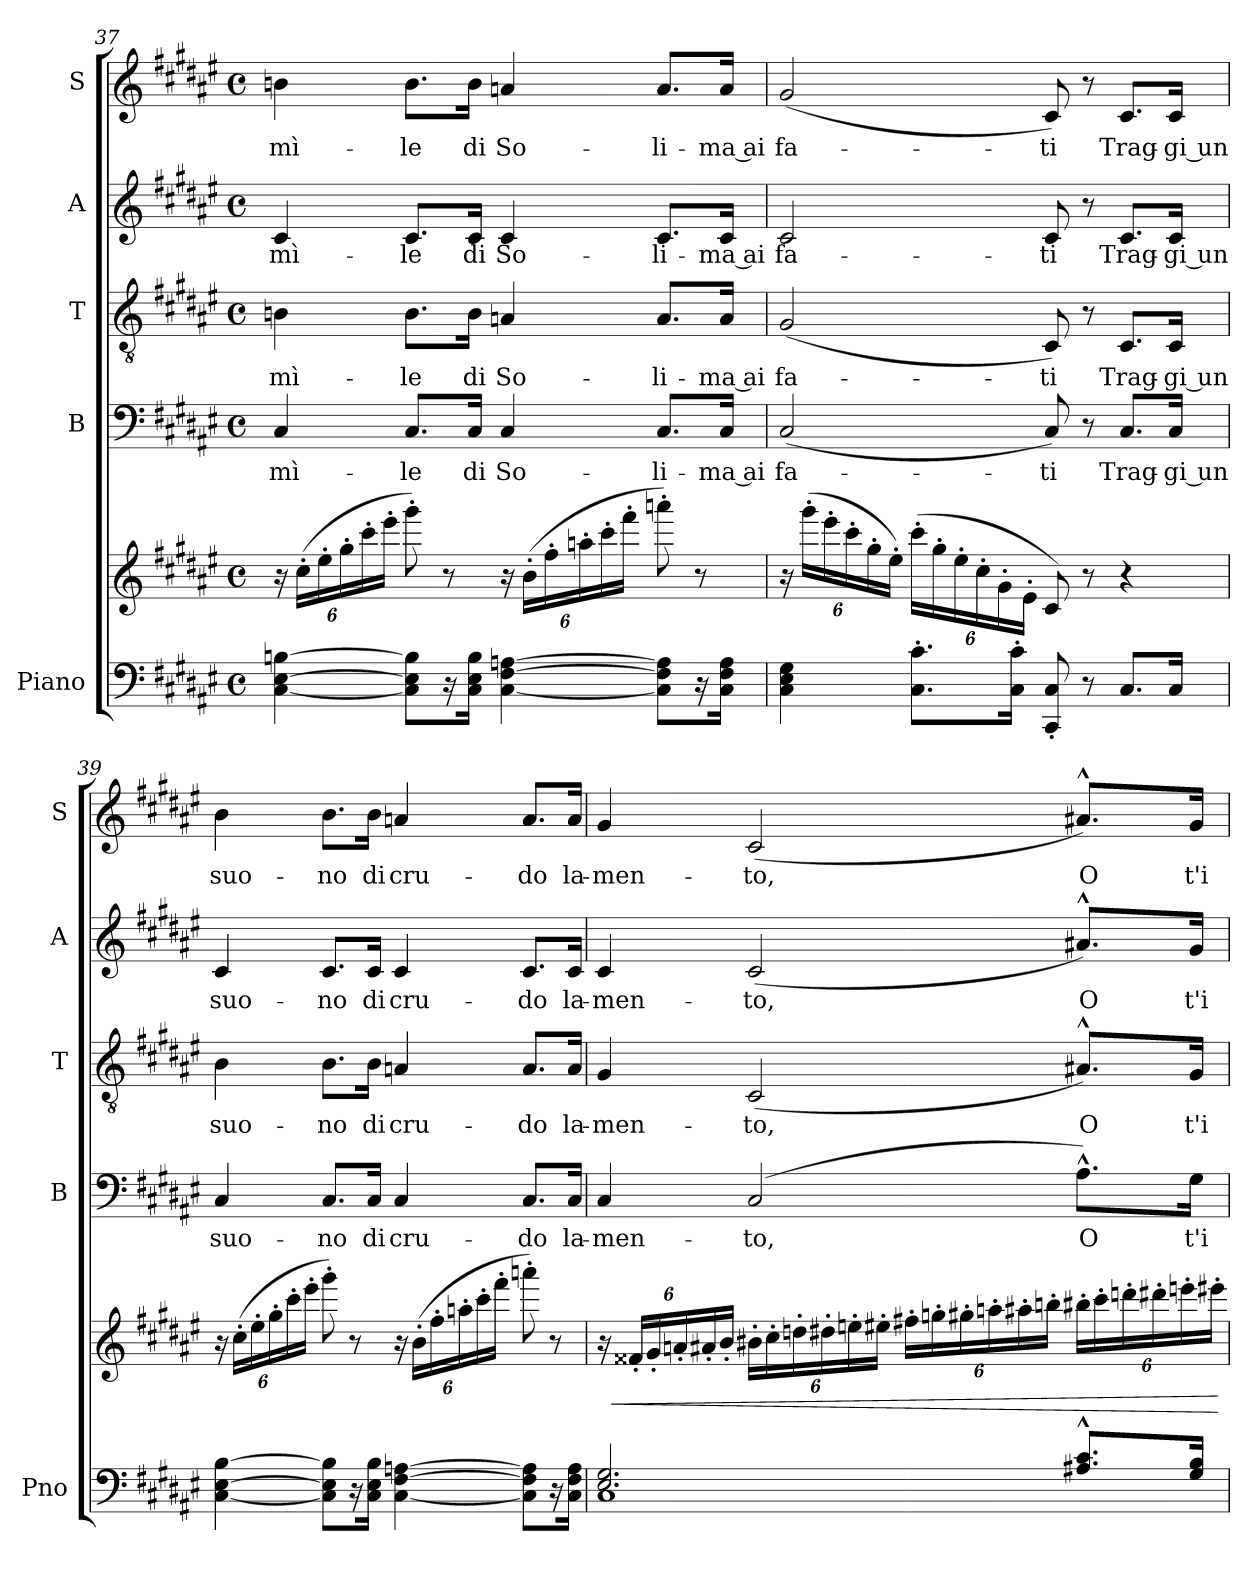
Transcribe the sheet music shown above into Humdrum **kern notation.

**kern	**kern	**dynam	**kern	**text	**kern	**text	**kern	**text	**kern	**text
*part5	*part5	*part5	*part4	*part4	*part3	*part3	*part2	*part2	*part1	*part1
*staff6	*staff5	*staff5/6	*staff4	*staff4	*staff3	*staff3	*staff2	*staff2	*staff1	*staff1
*I"Piano	*	*	*I"B	*	*I"T	*	*I"A	*	*I"S	*
*I'Pno	*	*	*I'B	*	*I'T	*	*I'A	*	*I'S	*
*clefF4	*clefG2	*	*clefF4	*	*clefGv2	*	*clefG2	*	*clefG2	*
*k[f#c#g#d#a#e#]	*k[f#c#g#d#a#e#]	*	*k[f#c#g#d#a#e#]	*	*k[f#c#g#d#a#e#]	*	*k[f#c#g#d#a#e#]	*	*k[f#c#g#d#a#e#]	*
*M4/4	*M4/4	*	*M4/4	*	*M4/4	*	*M4/4	*	*M4/4	*
*met(c)	*met(c)	*	*met(c)	*	*met(c)	*	*met(c)	*	*met(c)	*
*	*Xbrackettup	*	*	*	*	*	*	*	*	*
=37	=37	=37	=37	=37	=37	=37	=37	=37	=37	=37
!	!	!	!	!LO:LY:b:color=#0000FF	!	!LO:LY:b:color=#0000FF	!	!LO:LY:b:color=#0000FF	!	!LO:LY:b:color=#0000FF
[4C#\ [4E#\ [4Bn\	24r	.	4C#/	-mì-	4Bn\	-mì-	4c#/	-mì-	4bn\	-mì-
.	(>24cc#'\LL	.	.	.	.	.	.	.	.	.
.	24ee#'\	.	.	.	.	.	.	.	.	.
.	24gg#'\	.	.	.	.	.	.	.	.	.
.	24ccc#'\	.	.	.	.	.	.	.	.	.
.	24eee#'\JJ	.	.	.	.	.	.	.	.	.
!	!	!	!	!LO:LY:b:color=#0000FF	!	!LO:LY:b:color=#0000FF	!	!LO:LY:b:color=#0000FF	!	!LO:LY:b:color=#0000FF
8C#\] 8E#\] 8B\]L	8ggg#'\)	.	8.C#/L	-le	8.B\L	-le	8.c#/L	-le	8.b\L	-le
16r	8r	.	.	.	.	.	.	.	.	.
!	!	!	!	!LO:LY:b:color=#0000FF	!	!LO:LY:b:color=#0000FF	!	!LO:LY:b:color=#0000FF	!	!LO:LY:b:color=#0000FF
16C#\ 16E#\ 16B\Jk	.	.	16C#/Jk	di	16B\Jk	di	16c#/Jk	di	16b\Jk	di
!	!	!	!	!LO:LY:b:color=#0000FF	!	!LO:LY:b:color=#0000FF	!	!LO:LY:b:color=#0000FF	!	!LO:LY:b:color=#0000FF
[4C#\ [4F#\ [4An\	24r	.	4C#/	So-	4An/	So-	4c#/	So-	4an/	So-
.	(>24b'\LL	.	.	.	.	.	.	.	.	.
.	24ff#'\	.	.	.	.	.	.	.	.	.
.	24aan'\	.	.	.	.	.	.	.	.	.
.	24ccc#'\	.	.	.	.	.	.	.	.	.
.	24fff#'\JJ	.	.	.	.	.	.	.	.	.
!	!	!	!	!LO:LY:b:color=#0000FF	!	!LO:LY:b:color=#0000FF	!	!LO:LY:b:color=#0000FF	!	!LO:LY:b:color=#0000FF
8C#\] 8F#\] 8A\]L	8aaan'\)	.	8.C#/L	-li-	8.A/L	-li-	8.c#/L	-li-	8.a/L	-li-
16r	8r	.	.	.	.	.	.	.	.	.
!	!	!	!	!LO:LY:b:color=#0000FF	!	!LO:LY:b:color=#0000FF	!	!LO:LY:b:color=#0000FF	!	!LO:LY:b:color=#0000FF
16C#\ 16F#\ 16A\Jk	.	.	16C#/Jk	ma ai	16A/Jk	ma ai	16c#/Jk	ma ai	16a/Jk	ma ai
!!LO:PB:g=z
=38	=38	=38	=38	=38	=38	=38	=38	=38	=38	=38
!	!	!	!	!LO:LY:b:color=#0000FF	!	!LO:LY:b:color=#0000FF	!	!LO:LY:b:color=#0000FF	!	!LO:LY:b:color=#0000FF
4C#\ 4E#\ 4G#\	24r	.	(<2C#/	fa-	(>2G#/	fa-	2c#/	fa-	(>2g#/	fa-
.	(>24ggg#'\LL	.	.	.	.	.	.	.	.	.
.	24eee#'\	.	.	.	.	.	.	.	.	.
.	24ccc#'\	.	.	.	.	.	.	.	.	.
.	24gg#'\	.	.	.	.	.	.	.	.	.
.	24ee#'\JJ)	.	.	.	.	.	.	.	.	.
8.C#\' 8.c#\'L	(>24ccc#'\LL	.	.	.	.	.	.	.	.	.
.	24gg#'\	.	.	.	.	.	.	.	.	.
.	24ee#'\	.	.	.	.	.	.	.	.	.
.	24cc#'\	.	.	.	.	.	.	.	.	.
.	24g#'\	.	.	.	.	.	.	.	.	.
16C#\' 16c#\'Jk	.	.	.	.	.	.	.	.	.	.
.	24e#'\JJ	.	.	.	.	.	.	.	.	.
!	!	!	!	!LO:LY:b:color=#0000FF	!	!LO:LY:b:color=#0000FF	!	!LO:LY:b:color=#0000FF	!	!LO:LY:b:color=#0000FF
8CC#/' 8C#/'	8c#/)	.	8C#/)	-ti	8C#/)	-ti	8c#/	-ti	8c#/)	-ti
8r	8r	.	8r	.	8r	.	8r	.	8r	.
!	!	!	!	!LO:LY:b:color=#0000FF	!	!LO:LY:b:color=#0000FF	!	!LO:LY:b:color=#0000FF	!	!LO:LY:b:color=#0000FF
8.C#/L	4r	.	8.C#/L	Trag-	8.C#/L	Trag-	8.c#/L	Trag-	8.c#/L	Trag-
!	!	!	!	!LO:LY:b:color=#0000FF	!	!LO:LY:b:color=#0000FF	!	!LO:LY:b:color=#0000FF	!	!LO:LY:b:color=#0000FF
16C#/Jk	.	.	16C#/Jk	gi un	16C#/Jk	gi un	16c#/Jk	gi un	16c#/Jk	gi un
=39	=39	=39	=39	=39	=39	=39	=39	=39	=39	=39
!	!	!	!	!LO:LY:b:color=#0000FF	!	!LO:LY:b:color=#0000FF	!	!LO:LY:b:color=#0000FF	!	!LO:LY:b:color=#0000FF
[4C#\ [4E#\ [4B\	24r	.	4C#/	suo-	4B\	suo-	4c#/	suo-	4b\	suo-
.	(>24cc#'\LL	.	.	.	.	.	.	.	.	.
.	24ee#'\	.	.	.	.	.	.	.	.	.
.	24gg#'\	.	.	.	.	.	.	.	.	.
.	24ccc#'\	.	.	.	.	.	.	.	.	.
.	24eee#'\JJ	.	.	.	.	.	.	.	.	.
!	!	!	!	!LO:LY:b:color=#0000FF	!	!LO:LY:b:color=#0000FF	!	!LO:LY:b:color=#0000FF	!	!LO:LY:b:color=#0000FF
8C#\] 8E#\] 8B\]L	8ggg#'\)	.	8.C#/L	-no	8.B\L	-no	8.c#/L	-no	8.b\L	-no
16r	8r	.	.	.	.	.	.	.	.	.
!	!	!	!	!LO:LY:b:color=#0000FF	!	!LO:LY:b:color=#0000FF	!	!LO:LY:b:color=#0000FF	!	!LO:LY:b:color=#0000FF
16C#\ 16E#\ 16B\Jk	.	.	16C#/Jk	di	16B\Jk	di	16c#/Jk	di	16b\Jk	di
!	!	!	!	!LO:LY:b:color=#0000FF	!	!LO:LY:b:color=#0000FF	!	!LO:LY:b:color=#0000FF	!	!LO:LY:b:color=#0000FF
[4C#\ [4F#\ [4An\	24r	.	4C#/	cru-	4An/	cru-	4c#/	cru-	4an/	cru-
.	(>24b'\LL	.	.	.	.	.	.	.	.	.
.	24ff#'\	.	.	.	.	.	.	.	.	.
.	24aan'\	.	.	.	.	.	.	.	.	.
.	24ccc#'\	.	.	.	.	.	.	.	.	.
.	24fff#'\JJ	.	.	.	.	.	.	.	.	.
!	!	!	!	!LO:LY:b:color=#0000FF	!	!LO:LY:b:color=#0000FF	!	!LO:LY:b:color=#0000FF	!	!LO:LY:b:color=#0000FF
8C#\] 8F#\] 8A\]L	8aaan'\)	.	8.C#/L	-do	8.A/L	-do	8.c#/L	-do	8.a/L	-do
16r	8r	.	.	.	.	.	.	.	.	.
!	!	!	!	!LO:LY:b:color=#0000FF	!	!LO:LY:b:color=#0000FF	!	!LO:LY:b:color=#0000FF	!	!LO:LY:b:color=#0000FF
16C#\ 16F#\ 16A\Jk	.	.	16C#/Jk	la-	16A/Jk	la-	16c#/Jk	la-	16a/Jk	la-
!!LO:LB:g=z
=40	=40	=40	=40	=40	=40	=40	=40	=40	=40	=40
*^	*	*	*	*	*	*	*	*	*	*
!	!	!	!	!	!LO:LY:b:color=#0000FF	!	!LO:LY:b:color=#0000FF	!	!LO:LY:b:color=#0000FF	!	!LO:LY:b:color=#0000FF
2.E#/ 2.G#/	1C#	24r	.	4C#/	-men-	4G#/	-men-	4c#/	-men-	4g#/	-men-
!	!	!	!LO:HP:b	!	!	!	!	!	!	!	!
.	.	24f##X'/LL	<	.	.	.	.	.	.	.	.
.	.	24g#'/	.	.	.	.	.	.	.	.	.
.	.	24an'/	.	.	.	.	.	.	.	.	.
.	.	24a#X'/	.	.	.	.	.	.	.	.	.
.	.	24b'/JJ	.	.	.	.	.	.	.	.	.
!	!	!	!	!	!LO:LY:b:color=#0000FF	!	!LO:LY:b:color=#0000FF	!	!LO:LY:b:color=#0000FF	!	!LO:LY:b:color=#0000FF
.	.	24b#X'\LL	.	(>2C#/	-to,	(>2C#/	-to,	(>2c#/	-to,	(>2c#/	-to,
.	.	24cc#'\	.	.	.	.	.	.	.	.	.
.	.	24ddn'\	.	.	.	.	.	.	.	.	.
.	.	24dd#X'\	.	.	.	.	.	.	.	.	.
.	.	24een'\	.	.	.	.	.	.	.	.	.
.	.	24ee#X'\JJ	.	.	.	.	.	.	.	.	.
.	.	24ff#X'\LL	.	.	.	.	.	.	.	.	.
.	.	24ggn'\	.	.	.	.	.	.	.	.	.
.	.	24gg#X'\	.	.	.	.	.	.	.	.	.
.	.	24aan'\	.	.	.	.	.	.	.	.	.
.	.	24aa#X'\	.	.	.	.	.	.	.	.	.
.	.	24bbn'\JJ	.	.	.	.	.	.	.	.	.
!	!	!	!	!	!LO:LY:b:color=#0000FF	!	!LO:LY:b:color=#0000FF	!	!LO:LY:b:color=#0000FF	!	!LO:LY:b:color=#0000FF
8.A#X/^^ 8.c#/^^L	.	24bb#X'\LL	.	8.A#^^\L)	O	8.A#X^^/L)	O	8.a#X^^/L)	O	8.a#X^^/L)	O
.	.	24ccc#'\	.	.	.	.	.	.	.	.	.
.	.	24dddn'\	.	.	.	.	.	.	.	.	.
.	.	24ddd#X'\	.	.	.	.	.	.	.	.	.
.	.	24eeen'\	.	.	.	.	.	.	.	.	.
!	!	!	!	!	!LO:LY:b:color=#0000FF	!	!LO:LY:b:color=#0000FF	!	!LO:LY:b:color=#0000FF	!	!LO:LY:b:color=#0000FF
16G#/ 16B/Jk	.	.	.	16G#\Jk	t'i-	16G#/Jk	t'i-	16g#/Jk	t'i-	16g#/Jk	t'i-
.	.	24eee#X'\JJ	.	.	.	.	.	.	.	.	.
*v	*v	*	*	*	*	*	*	*	*	*	*
.	.	[	.	.	.	.	.	.	.	.
=	=	=	=	=	=	=	=	=	=	=
*-	*-	*-	*-	*-	*-	*-	*-	*-	*-	*-
